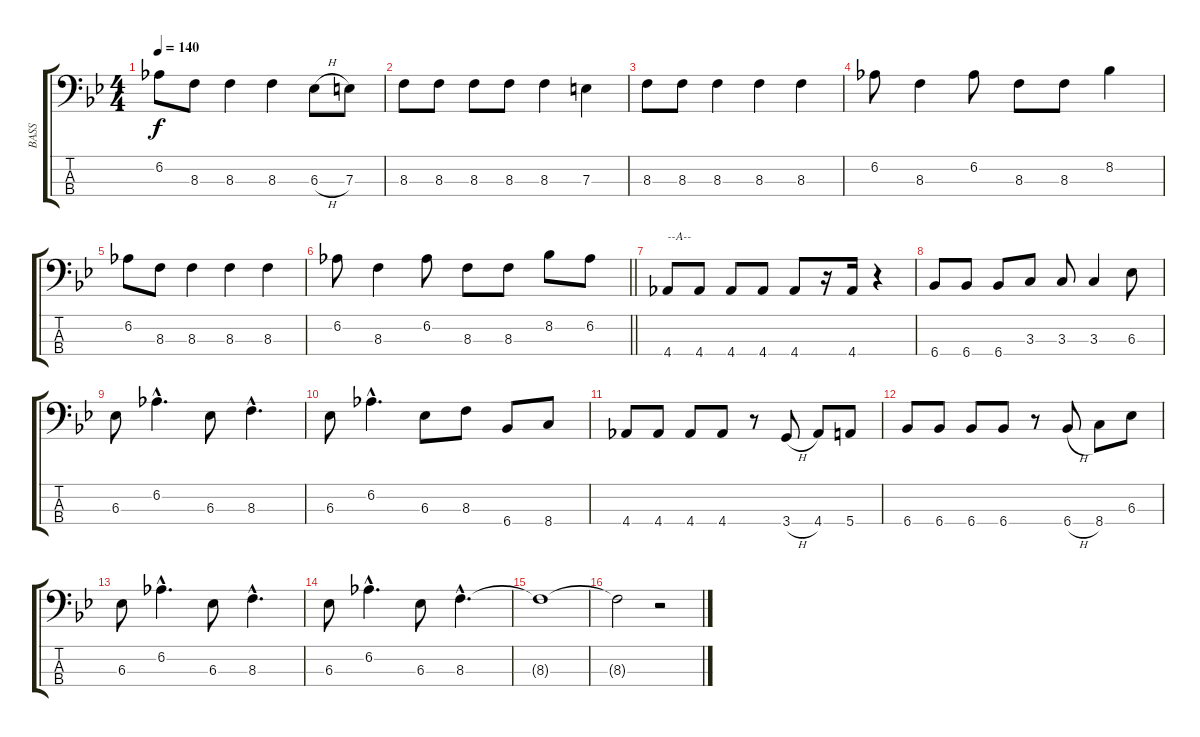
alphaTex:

\track ("BASS" "BASS") {instrument electricbassfinger}
\staff {score tabs}
\tuning (G2 D2 A1 E1) {hide}
\ts (4 4)
\tempo 140
\clef f4
\ks bb
6.2.8{dy f} 8.3.8 8.3.4 8.3.4 6.3{h}.8 7.3.8 |
8.3.8 8.3.8 8.3.8 8.3.8 8.3.4 7.3.4 |
8.3.8 8.3.8 8.3.4 8.3.4 8.3.4 |
6.2.8 8.3.4 6.2.8 8.3.8 8.3.8 8.2.4 |
6.2.8 8.3.8 8.3.4 8.3.4 8.3.4 |
\barLineRight lightlight
6.2.8 8.3.4 6.2.8 8.3.8 8.3.8 8.2.8 6.2.8 |
4.4.8{txt "--A--"} 4.4.8 4.4.8 4.4.8 4.4.8 r.16 4.4.16 r.4 |
6.4.8 6.4.8 6.4.8 3.3.8 3.3.8 3.3.4 6.3.8 |
6.3.8 6.2{hac}.4{d} 6.3.8 8.3{hac}.4{d} |
6.3.8 6.2{hac}.4{d} 6.3.8 8.3.8 6.4.8 8.4.8 |
4.4.8 4.4.8 4.4.8 4.4.8 r.8 3.4{h}.8 4.4.8 5.4.8 |
6.4.8 6.4.8 6.4.8 6.4.8 r.8 6.4{h}.8 8.4.8 6.3.8 |
6.3.8 6.2{hac}.4{d} 6.3.8 8.3{hac}.4{d} |
6.3.8 6.2{hac}.4{d} 6.3.8 8.3{hac}.4{d} |
8.3{t}.1 |
8.3{t}.2 r.2
